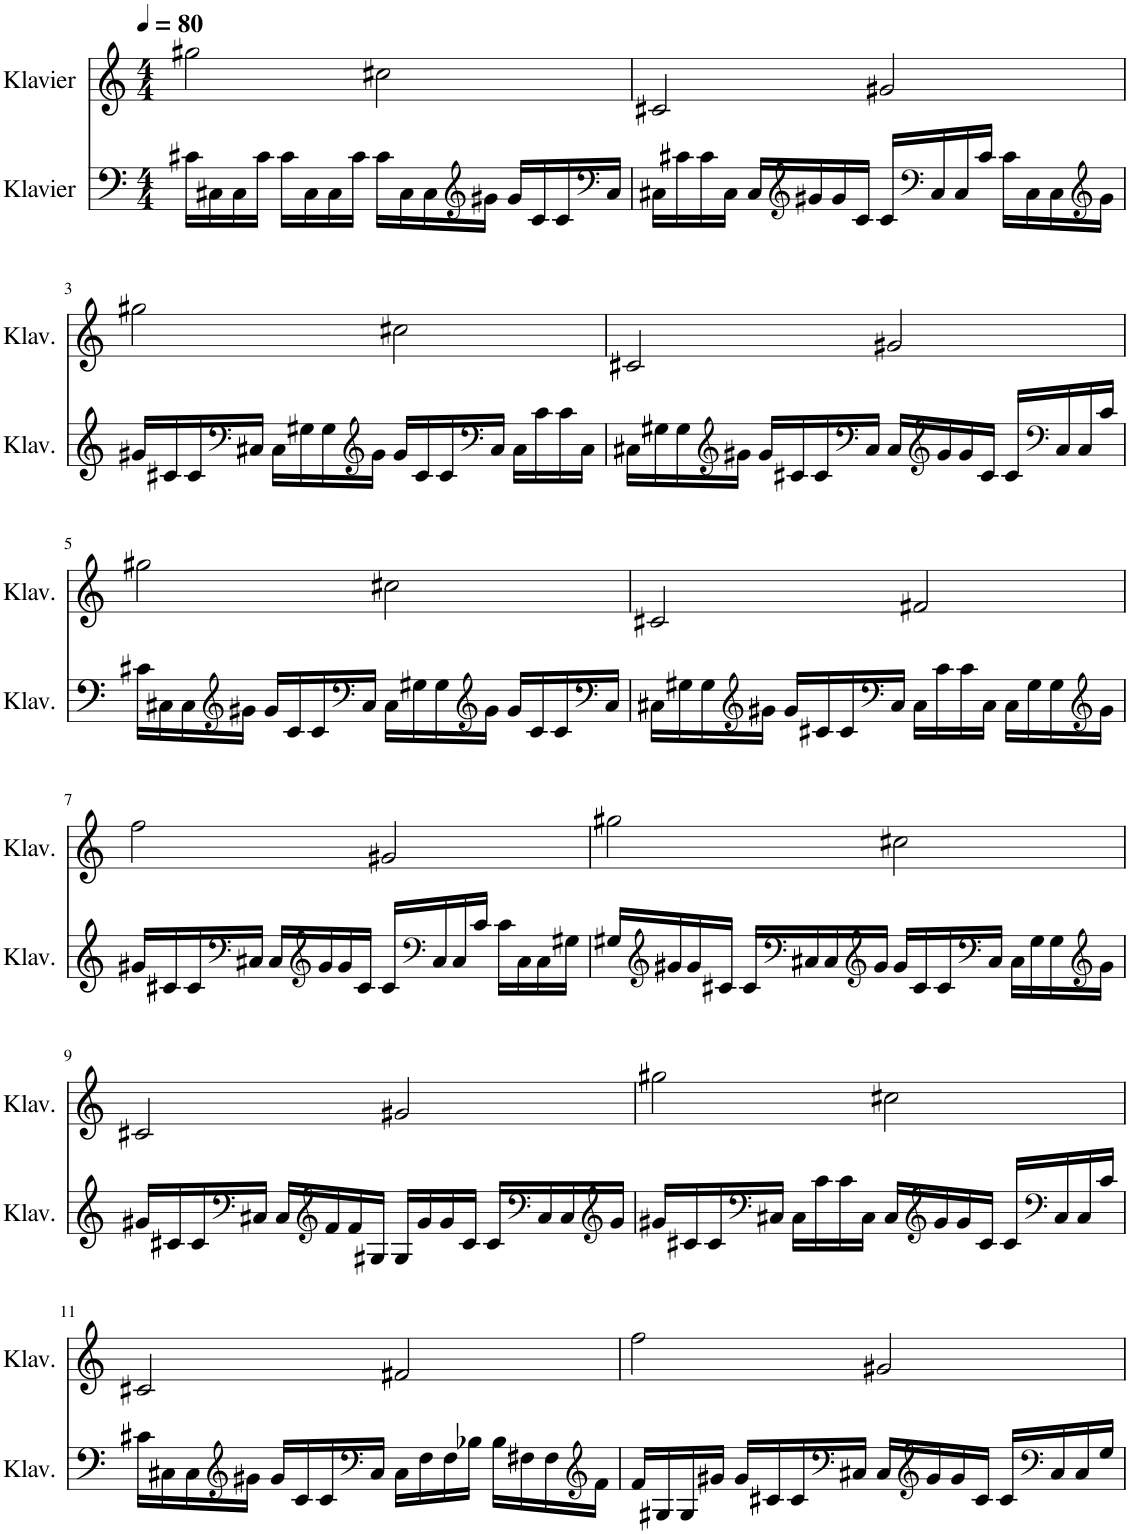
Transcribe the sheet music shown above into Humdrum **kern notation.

**kern	**kern
*part2	*part1
*staff2	*staff1
*I"Klavier	*I"Klavier
*I'Klav.	*I'Klav.
*clefF4	*clefG2
*k[]	*k[]
*M4/4	*M4/4
*MM80	*MM80
=1	=1
16c#X\LL	2gg#X\
16C#X\	.
16C#\	.
16c#\JJ	.
16c#\LL	.
16C#\	.
16C#\	.
16c#\JJ	.
16c#\LL	2cc#X\
16C#\	.
16C#\	.
*clefG2	*
16g#X\JJ	.
16g#/LL	.
16c#/	.
16c#/	.
*clefF4	*
16C#/JJ	.
=2	=2
16C#X\LL	2c#X/
16c#X\	.
16c#\	.
16C#\JJ	.
16C#/LL	.
*clefG2	*
16g#X/	.
16g#/	.
16c#/JJ	.
16c#/LL	2g#X/
*clefF4	*
16C#/	.
16C#/	.
16c#/JJ	.
16c#\LL	.
16C#\	.
16C#\	.
*clefG2	*
16g#\JJ	.
!!LO:LB:g=z
=3	=3
16g#X/LL	2gg#X\
16c#X/	.
16c#/	.
*clefF4	*
16C#X/JJ	.
16C#\LL	.
16G#X\	.
16G#\	.
*clefG2	*
16g#\JJ	.
16g#/LL	2cc#X\
16c#/	.
16c#/	.
*clefF4	*
16C#/JJ	.
16C#\LL	.
16c#\	.
16c#\	.
16C#\JJ	.
=4	=4
16C#X\LL	2c#X/
16G#X\	.
16G#\	.
*clefG2	*
16g#X\JJ	.
16g#/LL	.
16c#X/	.
16c#/	.
*clefF4	*
16C#/JJ	.
16C#/LL	2g#X/
*clefG2	*
16g#/	.
16g#/	.
16c#/JJ	.
16c#/LL	.
*clefF4	*
16C#/	.
16C#/	.
16c#/JJ	.
!!LO:LB:g=z
=5	=5
16c#X\LL	2gg#X\
16C#X\	.
16C#\	.
*clefG2	*
16g#X\JJ	.
16g#/LL	.
16c#/	.
16c#/	.
*clefF4	*
16C#/JJ	.
16C#\LL	2cc#X\
16G#X\	.
16G#\	.
*clefG2	*
16g#\JJ	.
16g#/LL	.
16c#/	.
16c#/	.
*clefF4	*
16C#/JJ	.
=6	=6
16C#X\LL	2c#X/
16G#X\	.
16G#\	.
*clefG2	*
16g#X\JJ	.
16g#/LL	.
16c#X/	.
16c#/	.
*clefF4	*
16C#/JJ	.
16C#\LL	2f#X/
16c#\	.
16c#\	.
16C#\JJ	.
16C#\LL	.
16G#\	.
16G#\	.
*clefG2	*
16g#\JJ	.
!!LO:LB:g=z
=7	=7
16g#X/LL	2ff\
16c#X/	.
16c#/	.
*clefF4	*
16C#X/JJ	.
16C#/LL	.
*clefG2	*
16g#/	.
16g#/	.
16c#/JJ	.
16c#/LL	2g#X/
*clefF4	*
16C#/	.
16C#/	.
16c#/JJ	.
16c#\LL	.
16C#\	.
16C#\	.
16G#X\JJ	.
=8	=8
16G#X/LL	2gg#X\
*clefG2	*
16g#X/	.
16g#/	.
16c#X/JJ	.
16c#/LL	.
*clefF4	*
16C#X/	.
16C#/	.
*clefG2	*
16g#/JJ	.
16g#/LL	2cc#X\
16c#/	.
16c#/	.
*clefF4	*
16C#/JJ	.
16C#\LL	.
16G#\	.
16G#\	.
*clefG2	*
16g#\JJ	.
!!LO:LB:g=z
=9	=9
16g#X/LL	2c#X/
16c#X/	.
16c#/	.
*clefF4	*
16C#X/JJ	.
16C#/LL	.
*clefG2	*
16f/	.
16f/	.
16G#X/JJ	.
16G#/LL	2g#X/
16g#/	.
16g#/	.
16c#/JJ	.
16c#/LL	.
*clefF4	*
16C#/	.
16C#/	.
*clefG2	*
16g#/JJ	.
=10	=10
16g#X/LL	2gg#X\
16c#X/	.
16c#/	.
*clefF4	*
16C#X/JJ	.
16C#\LL	.
16c#\	.
16c#\	.
16C#\JJ	.
16C#/LL	2cc#X\
*clefG2	*
16g#/	.
16g#/	.
16c#/JJ	.
16c#/LL	.
*clefF4	*
16C#/	.
16C#/	.
16c#/JJ	.
!!LO:LB:g=z
=11	=11
16c#X\LL	2c#X/
16C#X\	.
16C#\	.
*clefG2	*
16g#X\JJ	.
16g#/LL	.
16c#/	.
16c#/	.
*clefF4	*
16C#/JJ	.
16C#\LL	2f#X/
16F\	.
16F\	.
16B-X\JJ	.
16B-\LL	.
16F#X\	.
16F#\	.
*clefG2	*
16f\JJ	.
=12	=12
16f/LL	2ff\
16G#X/	.
16G#/	.
16g#X/JJ	.
16g#/LL	.
16c#X/	.
16c#/	.
*clefF4	*
16C#X/JJ	.
16C#/LL	2g#X/
*clefG2	*
16g#/	.
16g#/	.
16c#/JJ	.
16c#/LL	.
*clefF4	*
16C#/	.
16C#/	.
16G#/JJ	.
=	=
*-	*-
